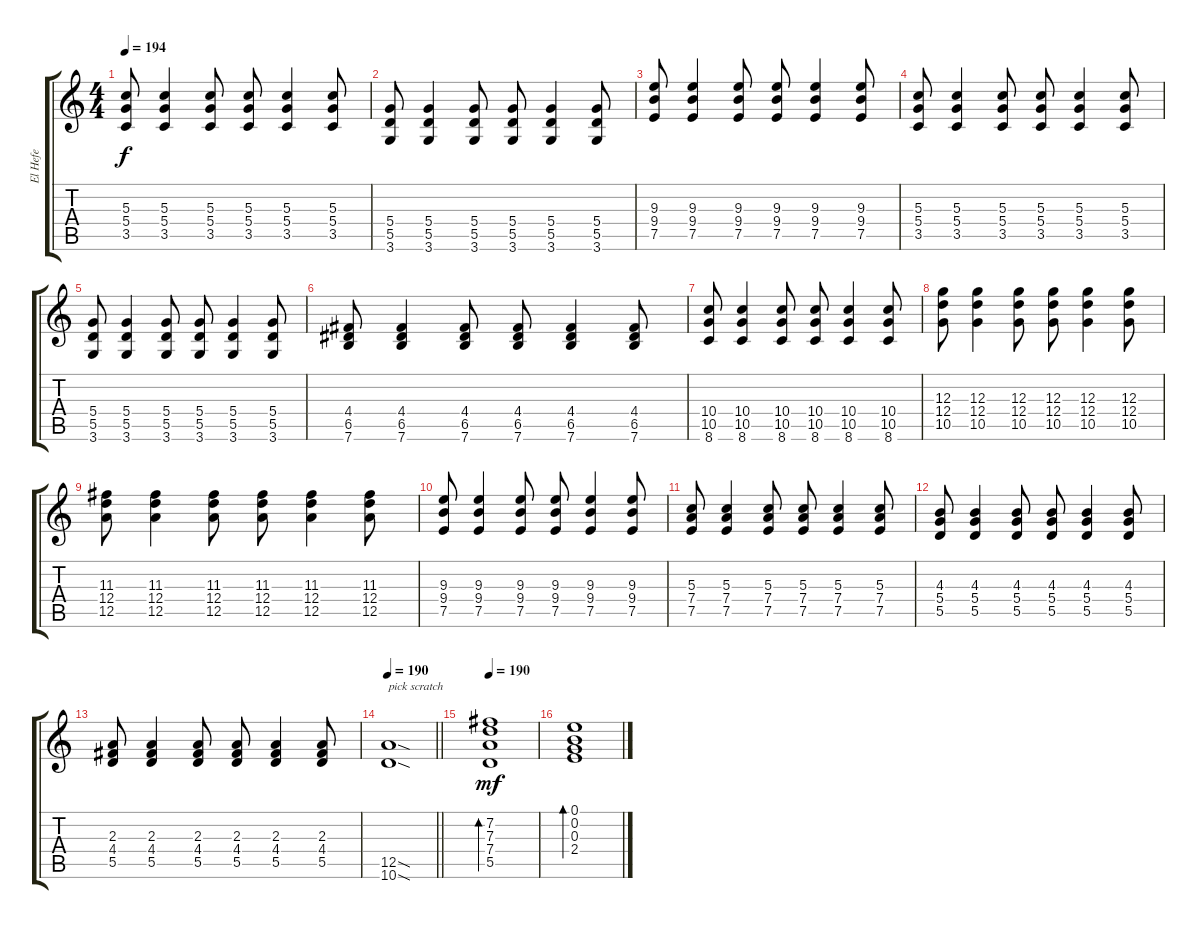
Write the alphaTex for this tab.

\track ("El Hefe" "El Hefe") {instrument distortionguitar}
\staff {score tabs}
\tuning (E4 B3 G3 D3 A2 E2) {hide}
\ts (4 4)
\tempo 194
\clef g2
\ks c
(5.3 5.4 3.5).8{dy f} (5.3 5.4 3.5).4 (5.3 5.4 3.5).8 (5.3 5.4 3.5).8 (5.3 5.4 3.5).4 (5.3 5.4 3.5).8 |
(5.4 5.5 3.6).8 (5.4 5.5 3.6).4 (5.4 5.5 3.6).8 (5.4 5.5 3.6).8 (5.4 5.5 3.6).4 (5.4 5.5 3.6).8 |
(9.3 9.4 7.5).8 (9.3 9.4 7.5).4 (9.3 9.4 7.5).8 (9.3 9.4 7.5).8 (9.3 9.4 7.5).4 (9.3 9.4 7.5).8 |
(5.3 5.4 3.5).8 (5.3 5.4 3.5).4 (5.3 5.4 3.5).8 (5.3 5.4 3.5).8 (5.3 5.4 3.5).4 (5.3 5.4 3.5).8 |
(5.4 5.5 3.6).8 (5.4 5.5 3.6).4 (5.4 5.5 3.6).8 (5.4 5.5 3.6).8 (5.4 5.5 3.6).4 (5.4 5.5 3.6).8 |
(4.4 6.5 7.6).8 (4.4 6.5 7.6).4 (4.4 6.5 7.6).8 (4.4 6.5 7.6).8 (4.4 6.5 7.6).4 (4.4 6.5 7.6).8 |
(10.4 10.5 8.6).8 (10.4 10.5 8.6).4 (10.4 10.5 8.6).8 (10.4 10.5 8.6).8 (10.4 10.5 8.6).4 (10.4 10.5 8.6).8 |
(12.3 12.4 10.5).8 (12.3 12.4 10.5).4 (12.3 12.4 10.5).8 (12.3 12.4 10.5).8 (12.3 12.4 10.5).4 (12.3 12.4 10.5).8 |
(11.3 12.4 12.5).8 (11.3 12.4 12.5).4 (11.3 12.4 12.5).8 (11.3 12.4 12.5).8 (11.3 12.4 12.5).4 (11.3 12.4 12.5).8 |
(9.3 9.4 7.5).8 (9.3 9.4 7.5).4 (9.3 9.4 7.5).8 (9.3 9.4 7.5).8 (9.3 9.4 7.5).4 (9.3 9.4 7.5).8 |
(5.3 7.4 7.5).8 (5.3 7.4 7.5).4 (5.3 7.4 7.5).8 (5.3 7.4 7.5).8 (5.3 7.4 7.5).4 (5.3 7.4 7.5).8 |
(4.3 5.4 5.5).8 (4.3 5.4 5.5).4 (4.3 5.4 5.5).8 (4.3 5.4 5.5).8 (4.3 5.4 5.5).4 (4.3 5.4 5.5).8 |
(2.3 4.4 5.5).8 (2.3 4.4 5.5).4 (2.3 4.4 5.5).8 (2.3 4.4 5.5).8 (2.3 4.4 5.5).4 (2.3 4.4 5.5).8 |
\tempo 190
\barLineRight lightlight
(12.5{sod} 10.6{sod}).1{txt "pick scratch"} |
\section ("" "")
\tempo 190
(7.2 7.3 7.4 5.5).1{bd 120 dy mf} |
(0.1 0.2 0.3 2.4).1{bd 120}
